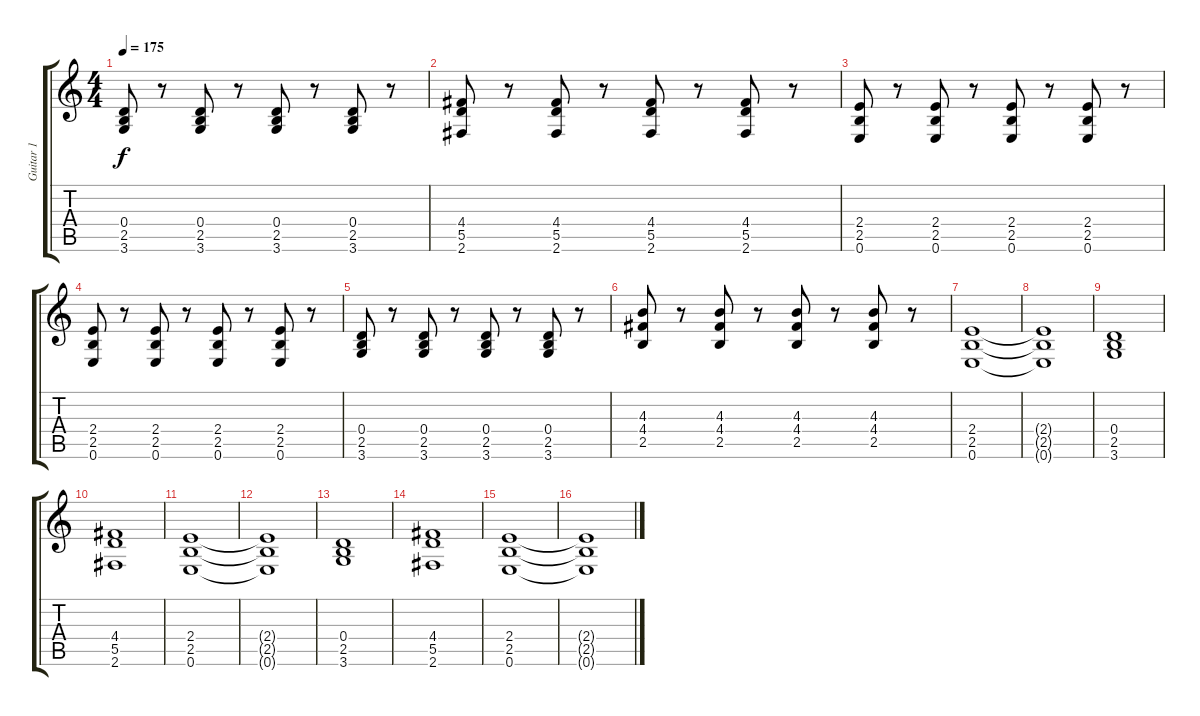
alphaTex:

\track ("Guitar 1" "Guitar 1") {instrument distortionguitar}
\staff {score tabs}
\tuning (E4 B3 G3 D3 A2 E2) {hide}
\ts (4 4)
\tempo 175
\clef g2
\ks c
(0.4 2.5 3.6).8{dy f} r.8 (0.4 2.5 3.6).8 r.8 (0.4 2.5 3.6).8 r.8 (0.4 2.5 3.6).8 r.8 |
(4.4 5.5 2.6).8 r.8 (4.4 5.5 2.6).8 r.8 (4.4 5.5 2.6).8 r.8 (4.4 5.5 2.6).8 r.8 |
(2.4 2.5 0.6).8{volume 13} r.8 (2.4 2.5 0.6).8 r.8 (2.4 2.5 0.6).8 r.8 (2.4 2.5 0.6).8 r.8 |
(2.4 2.5 0.6).8 r.8 (2.4 2.5 0.6).8 r.8 (2.4 2.5 0.6).8 r.8 (2.4 2.5 0.6).8 r.8 |
(0.4 2.5 3.6).8 r.8 (0.4 2.5 3.6).8 r.8 (0.4 2.5 3.6).8 r.8 (0.4 2.5 3.6).8 r.8 |
(4.3 4.4 2.5).8 r.8 (4.3 4.4 2.5).8 r.8 (4.3 4.4 2.5).8 r.8 (4.3 4.4 2.5).8 r.8 |
(2.4 2.5 0.6).1 |
(2.4{t} 2.5{t} 0.6{t}).1 |
(0.4 2.5 3.6).1 |
(4.4 5.5 2.6).1 |
(2.4 2.5 0.6).1 |
(2.4{t} 2.5{t} 0.6{t}).1 |
(0.4 2.5 3.6).1 |
(4.4 5.5 2.6).1 |
(2.4 2.5 0.6).1 |
(2.4{t} 2.5{t} 0.6{t}).1
